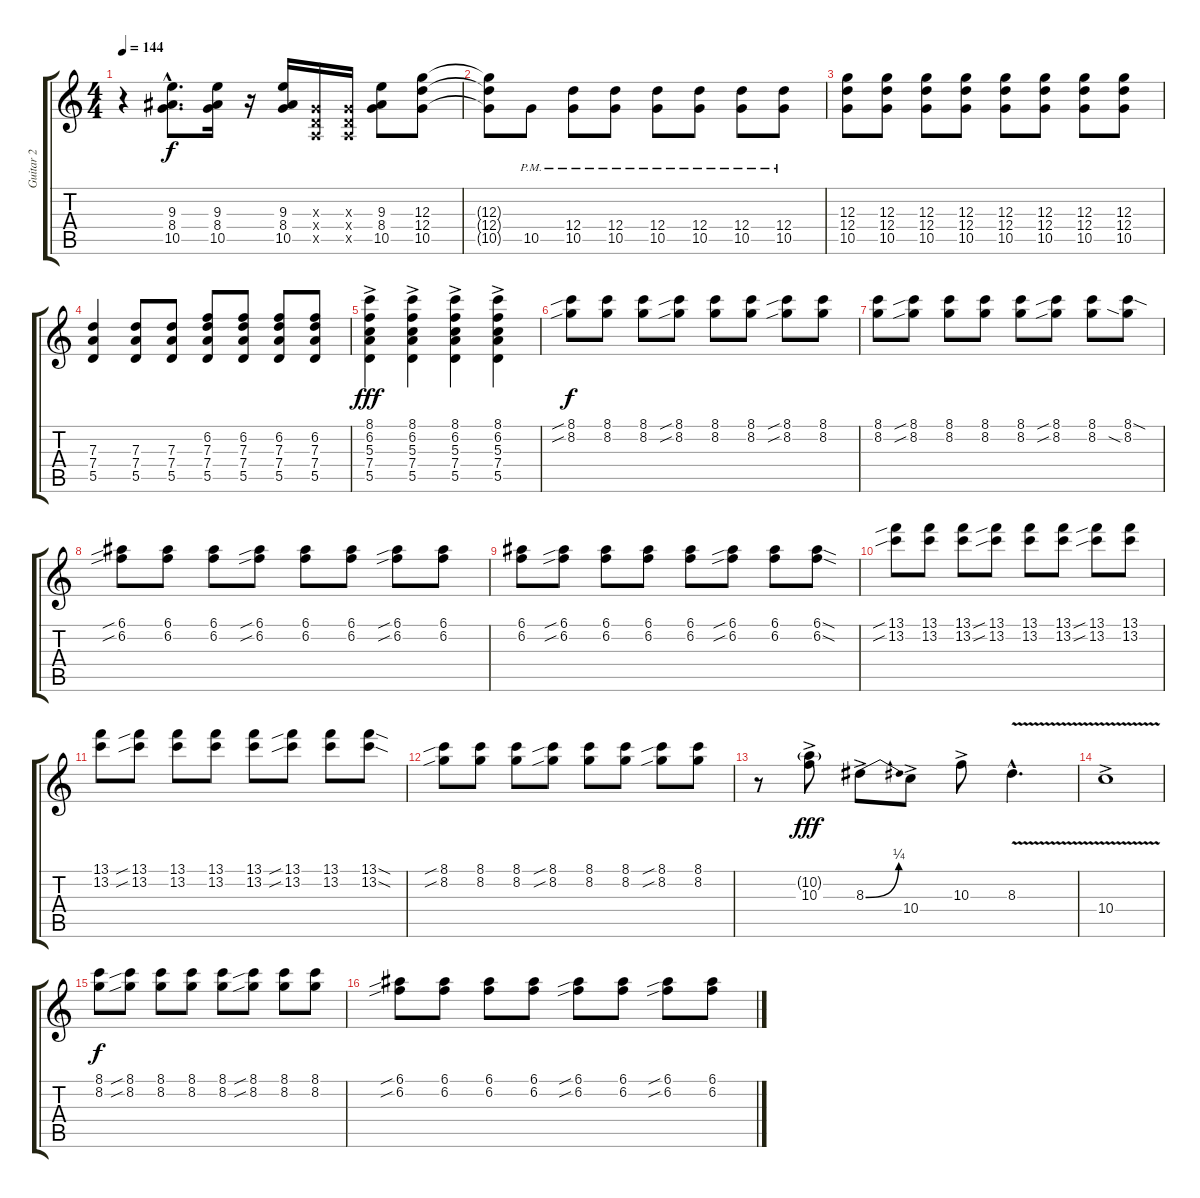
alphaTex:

\track ("Guitar 2" "Guitar 2") {instrument distortionguitar}
\staff {score tabs}
\tuning (E4 B3 G3 D3 A2 E2) {hide}
\ts (4 4)
\tempo 144
\clef g2
\ks c
r.4{dy f} (9.3{hac} 8.4{hac} 10.5{hac}).8{d} (9.3 8.4 10.5).16 r.16 (9.3 8.4 10.5).16 (0.3{x} 0.4{x} 0.5{x}).16 (0.3{x} 0.4{x} 0.5{x}).16 (9.3 8.4 10.5).8 (12.3 12.4 10.5).8 |
(12.3{t} 12.4{t} 10.5{t}).8 10.5{pm}.8 (12.4{pm} 10.5{pm}).8 (12.4{pm} 10.5{pm}).8 (12.4{pm} 10.5{pm}).8 (12.4{pm} 10.5{pm}).8 (12.4{pm} 10.5{pm}).8 (12.4{pm} 10.5{pm}).8 |
(12.3 12.4 10.5).8 (12.3 12.4 10.5).8 (12.3 12.4 10.5).8 (12.3 12.4 10.5).8 (12.3 12.4 10.5).8 (12.3 12.4 10.5).8 (12.3 12.4 10.5).8 (12.3 12.4 10.5).8 |
(7.3 7.4 5.5).4 (7.3 7.4 5.5).8 (7.3 7.4 5.5).8 (6.2 7.3 7.4 5.5).8 (6.2 7.3 7.4 5.5).8 (6.2 7.3 7.4 5.5).8 (6.2 7.3 7.4 5.5).8 |
(8.1{ac} 6.2 5.3 7.4 5.5).4{dy fff} (8.1{ac} 6.2 5.3 7.4 5.5).4 (8.1{ac} 6.2 5.3 7.4 5.5).4 (8.1{ac} 6.2 5.3 7.4 5.5).4 |
(8.1{sib} 8.2{sib}).8{dy f} (8.1 8.2).8 (8.1 8.2).8 (8.1{sib} 8.2{sib}).8 (8.1 8.2).8 (8.1 8.2).8 (8.1{sib} 8.2{sib}).8 (8.1 8.2).8 |
(8.1 8.2).8 (8.1{sib} 8.2{sib}).8 (8.1 8.2).8 (8.1 8.2).8 (8.1 8.2).8 (8.1{sib} 8.2{sib}).8 (8.1 8.2).8 (8.1{sod} 8.2{sia}).8 |
(6.1{sib} 6.2{sib}).8 (6.1 6.2).8 (6.1 6.2).8 (6.1{sib} 6.2{sib}).8 (6.1 6.2).8 (6.1 6.2).8 (6.1{sib} 6.2{sib}).8 (6.1 6.2).8 |
(6.1 6.2).8 (6.1{sib} 6.2{sib}).8 (6.1 6.2).8 (6.1 6.2).8 (6.1 6.2).8 (6.1{sib} 6.2{sib}).8 (6.1 6.2).8 (6.1{sod} 6.2{sod}).8 |
(13.1{sib} 13.2{sib}).8 (13.1 13.2).8 (13.1 13.2).8 (13.1{sib} 13.2{sib}).8 (13.1 13.2).8 (13.1 13.2).8 (13.1{sib} 13.2{sib}).8 (13.1 13.2).8 |
(13.1 13.2).8 (13.1{sib} 13.2{sib}).8 (13.1 13.2).8 (13.1 13.2).8 (13.1 13.2).8 (13.1{sib} 13.2{sib}).8 (13.1 13.2).8 (13.1{sod} 13.2{sod}).8 |
(8.1{sib} 8.2{sib}).8 (8.1 8.2).8 (8.1 8.2).8 (8.1{sib} 8.2{sib}).8 (8.1 8.2).8 (8.1 8.2).8 (8.1{sib} 8.2{sib}).8 (8.1 8.2).8 |
r.8 (10.2{g} 10.3{ac}).8{dy fff} 8.3{be (bend 0 0 60 1) ac}.8 10.4{ac}.8 10.3{ac}.8 8.3{v hac}.4{d} |
10.4{v ac}.1 |
(8.1 8.2).8{dy f} (8.1{sib} 8.2{sib}).8 (8.1 8.2).8 (8.1 8.2).8 (8.1 8.2).8 (8.1{sib} 8.2{sib}).8 (8.1 8.2).8 (8.1 8.2).8 |
(6.1{sib} 6.2{sib}).8 (6.1 6.2).8 (6.1 6.2).8 (6.1 6.2).8 (6.1{sib} 6.2{sib}).8 (6.1 6.2).8 (6.1{sib} 6.2{sib}).8 (6.1 6.2).8
